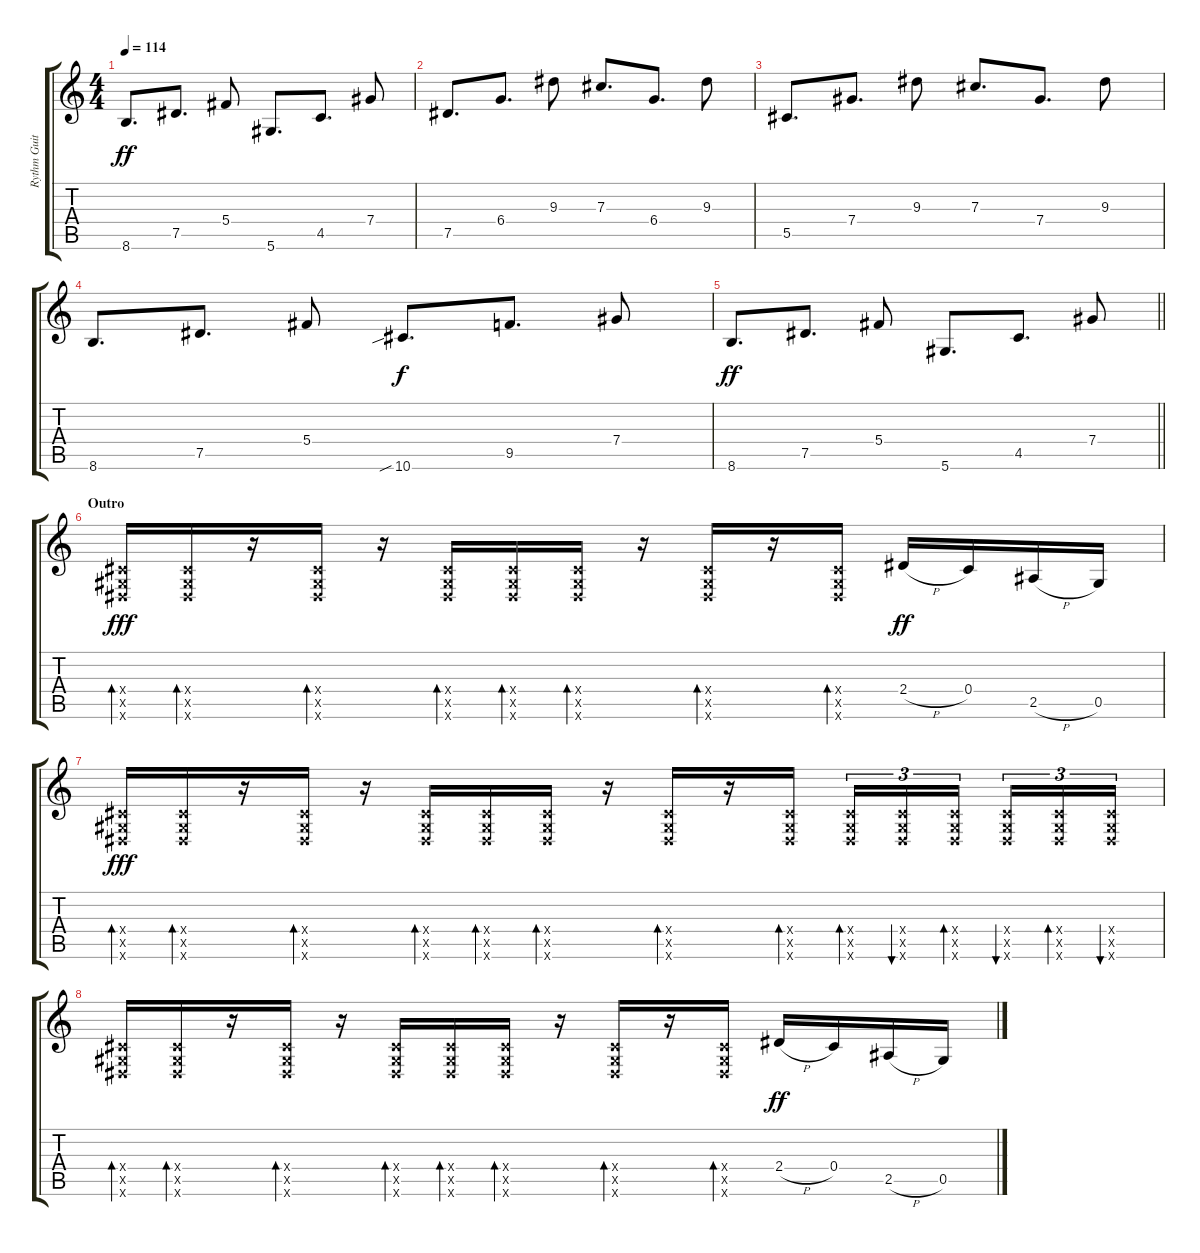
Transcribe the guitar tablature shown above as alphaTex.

\track ("Rythm Guitar" "Rythm Guit") {instrument distortionguitar}
\staff {score tabs}
\tuning (Eb4 Bb3 Gb3 Db3 Ab2 Eb2) {hide}
\ts (4 4)
\tempo 114
\clef g2
\ks c
8.6.8{d dy ff} 7.5.8{d} 5.4.8 5.6.8{d} 4.5.8{d} 7.4.8 |
7.5.8{d} 6.4.8{d} 9.3.8 7.3.8{d} 6.4.8{d} 9.3.8 |
5.5.8{d} 7.4.8{d} 9.3.8 7.3.8{d} 7.4.8{d} 9.3.8 |
8.6.8{d} 7.5.8{d} 5.4.8 10.6{sib}.8{d dy f} 9.5.8{d} 7.4.8 |
\barLineRight lightlight
8.6.8{d dy ff} 7.5.8{d} 5.4.8 5.6.8{d} 4.5.8{d} 7.4.8 |
\section ("" "Outro")
(0.4{x} 0.5{x} 0.6{x}).16{bd 60 dy fff} (0.4{x} 0.5{x} 0.6{x}).16{bd 60} r.16 (0.4{x} 0.5{x} 0.6{x}).16{bd 60} r.16 (0.4{x} 0.5{x} 0.6{x}).16{bd 60} (0.4{x} 0.5{x} 0.6{x}).16{bd 60} (0.4{x} 0.5{x} 0.6{x}).16{bd 60} r.16 (0.4{x} 0.5{x} 0.6{x}).16{bd 60} r.16 (0.4{x} 0.5{x} 0.6{x}).16{bd 60} 2.4{h}.16{dy ff} 0.4.16 2.5{h}.16 0.5.16 |
(0.4{x} 0.5{x} 0.6{x}).16{bd 60 dy fff} (0.4{x} 0.5{x} 0.6{x}).16{bd 60} r.16 (0.4{x} 0.5{x} 0.6{x}).16{bd 60} r.16 (0.4{x} 0.5{x} 0.6{x}).16{bd 60} (0.4{x} 0.5{x} 0.6{x}).16{bd 60} (0.4{x} 0.5{x} 0.6{x}).16{bd 60} r.16 (0.4{x} 0.5{x} 0.6{x}).16{bd 60} r.16 (0.4{x} 0.5{x} 0.6{x}).16{bd 60} (0.4{x} 0.5{x} 0.6{x}).16{tu (3 2) bd 60} (0.4{x} 0.5{x} 0.6{x}).16{tu (3 2) bu 60} (0.4{x} 0.5{x} 0.6{x}).16{tu (3 2) bd 60 beam splitsecondary} (0.4{x} 0.5{x} 0.6{x}).16{tu (3 2) bu 60} (0.4{x} 0.5{x} 0.6{x}).16{tu (3 2) bd 60} (0.4{x} 0.5{x} 0.6{x}).16{tu (3 2) bu 60} |
(0.4{x} 0.5{x} 0.6{x}).16{bd 60} (0.4{x} 0.5{x} 0.6{x}).16{bd 60} r.16 (0.4{x} 0.5{x} 0.6{x}).16{bd 60} r.16 (0.4{x} 0.5{x} 0.6{x}).16{bd 60} (0.4{x} 0.5{x} 0.6{x}).16{bd 60} (0.4{x} 0.5{x} 0.6{x}).16{bd 60} r.16 (0.4{x} 0.5{x} 0.6{x}).16{bd 60} r.16 (0.4{x} 0.5{x} 0.6{x}).16{bd 60} 2.4{h}.16{dy ff} 0.4.16 2.5{h}.16 0.5.16
